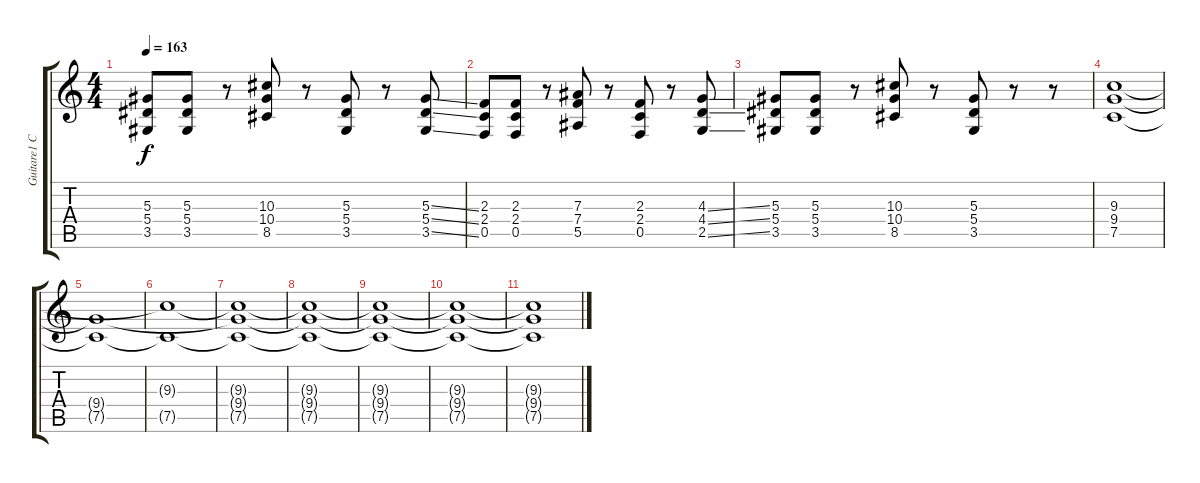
\track ("Guitare1 C" "Guitare1 C") {instrument overdrivenguitar}
\staff {score tabs}
\tuning (C4 G3 Eb3 Bb2 F2 C2) {hide}
\ts (4 4)
\tempo 163
\clef g2
\ks c
(5.3 5.4 3.5).8{dy f} (5.3 5.4 3.5).8 r.8 (10.3 10.4 8.5).8 r.8 (5.3 5.4 3.5).8 r.8 (5.3{ss} 5.4{ss} 3.5{ss}).8 |
(2.3 2.4 0.5).8 (2.3 2.4 0.5).8 r.8 (7.3 7.4 5.5).8 r.8 (2.3 2.4 0.5).8 r.8 (4.3{ss} 4.4{ss} 2.5{ss}).8 |
(5.3 5.4 3.5).8 (5.3 5.4 3.5).8 r.8 (10.3 10.4 8.5).8 r.8 (5.3 5.4 3.5).8 r.8 r.8 |
(9.3 9.4 7.5).1 |
(9.4{t} 7.5{t}).1 |
(9.3{t} 7.5{t}).1 |
(9.3{t} 9.4{t} 7.5{t}).1 |
(9.3{t} 9.4{t} 7.5{t}).1{volume 1} |
(9.3{t} 9.4{t} 7.5{t}).1 |
(9.3{t} 9.4{t} 7.5{t}).1 |
(9.3{t} 9.4{t} 7.5{t}).1
